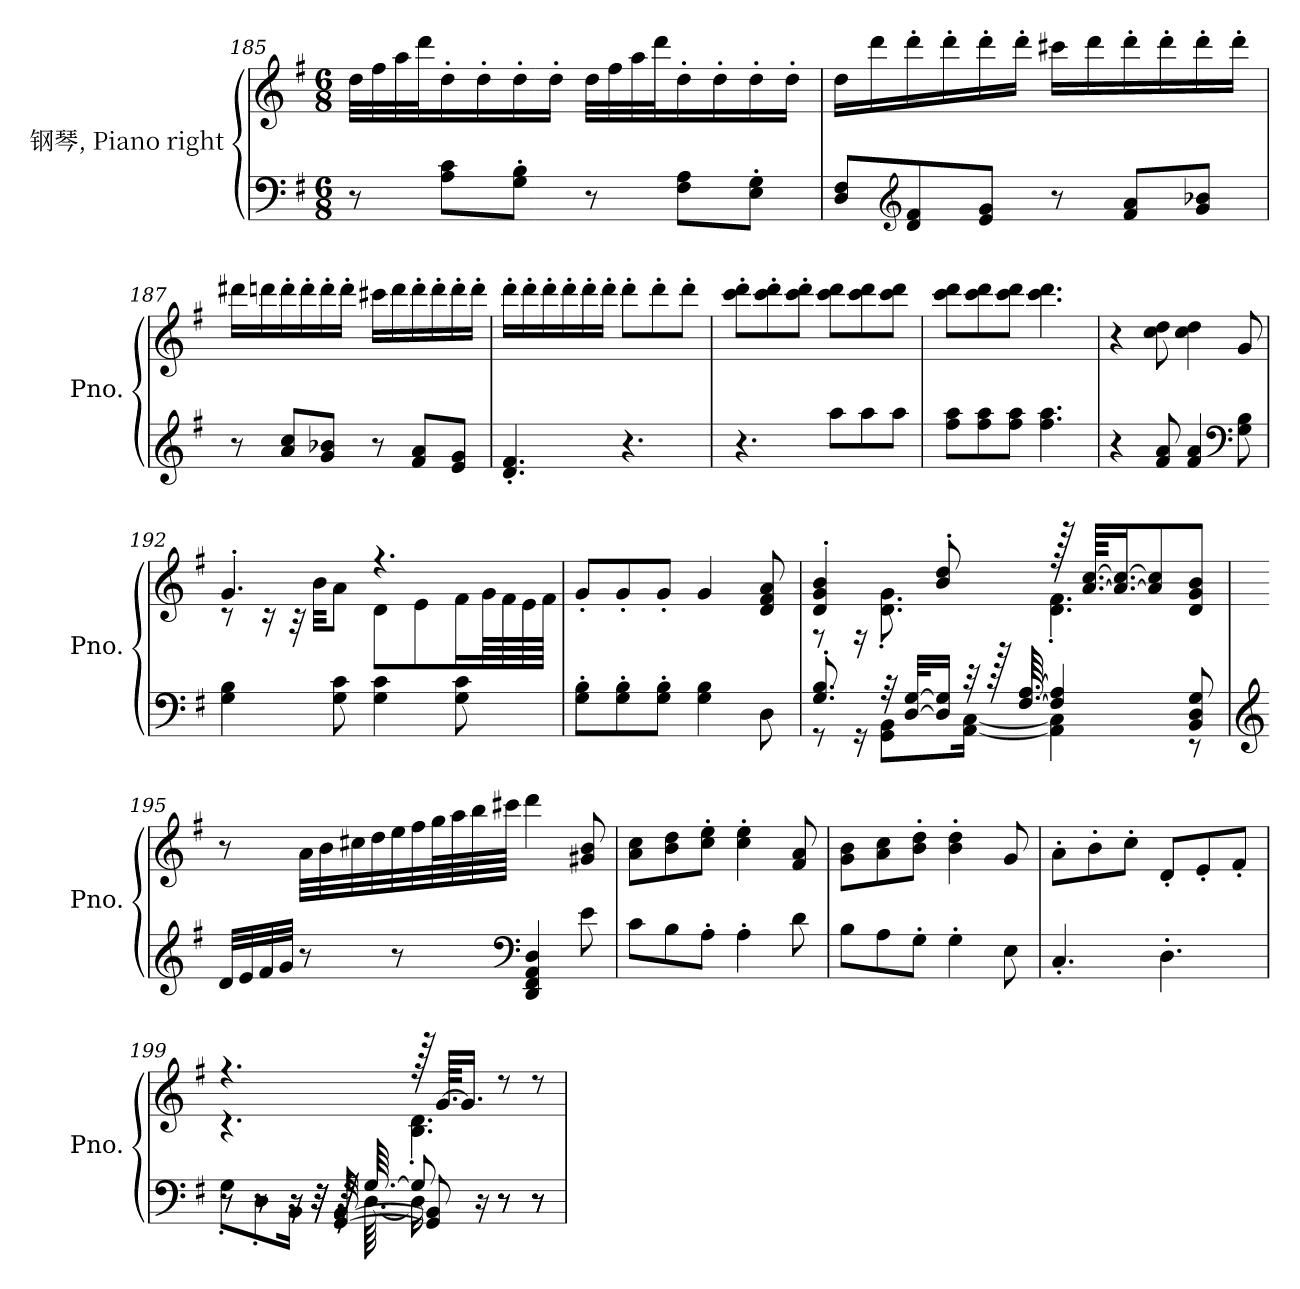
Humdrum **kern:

**kern	**kern
*part1	*part1
*staff2	*staff1
*I"钢琴, Piano right	*
*I'Pno.	*
*clefF4	*clefG2
*k[f#]	*k[f#]
*M6/8	*M6/8
*MM92	*MM92
=185	=185
8r	32dd\LLL
.	32ff#\
.	32aa\
.	32ddd\J
8A\ 8c\L	16dd'\
.	16dd'\
8G\' 8B\'J	16dd'\
.	16dd'\JJ
*	*MM94
8r	32dd\LLL
.	32ff#\
.	32aa\
.	32ddd\J
*	*MM97
8F#\ 8A\L	16dd'\
.	16dd'\
8E\' 8G\'J	16dd'\
.	16dd'\JJ
!!LO:LB:g=z
=186	=186
8D/ 8F#/L	16dd\LL
.	16ddd\
*clefG2	*
8d/ 8f#/	16ddd'\
.	16ddd'\
8e/ 8g/J	16ddd'\
.	16ddd'\JJ
8r	16ccc#X\LL
.	16ddd\
8f#/ 8a/L	16ddd'\
.	16ddd'\
8g/ 8b-X/J	16ddd'\
.	16ddd'\JJ
=187	=187
8r	16ddd#X\LL
.	16dddn\
*	*MM98
8a/ 8cc/L	16ddd'\
.	16ddd'\
8g/ 8b-X/J	16ddd'\
.	16ddd'\JJ
*	*MM97
8r	16ccc#X\LL
.	16ddd\
8f#/ 8a/L	16ddd'\
.	16ddd'\
8e/ 8g/J	16ddd'\
.	16ddd'\JJ
!!LO:LB:g=z
=188	=188
*	*MM96
4.d/' 4.f#/'	16ddd'\LL
.	16ddd'\
.	16ddd'\
.	16ddd'\
.	16ddd'\
.	16ddd'\JJ
*	*MM92
4.r	8ddd'\L
.	8ddd'\
.	8ddd'\J
=189	=189
*	*MM89
4.r	8ccc\' 8ddd\'L
.	8ccc\' 8ddd\'
.	8ccc\' 8ddd\'J
*	*MM85
8aa\L	8ccc\ 8ddd\L
8aa\	8ccc\ 8ddd\
8aa\J	8ccc\ 8ddd\J
=190	=190
*	*MM81
8ff#\ 8aa\L	8ccc\ 8ddd\L
8ff#\ 8aa\	8ccc\ 8ddd\
*	*MM62
8ff#\ 8aa\J	8ccc\ 8ddd\J
4.ff#\ 4.aa\	4.ccc\ 4.ddd\
=191	=191
*	*MM54
4r	4r
*	*MM59
8f#/ 8a/	8cc\ 8dd\
4f#/ 4a/	4cc\ 4dd\
*clefF4	*
*	*MM86
8G\ 8B\	8g/
!!LO:LB:g=z
=192	=192
*	*MM94
*	*^
4G\ 4B\	4.g'/	8r
.	.	16r
.	.	32r
.	.	32b\KKL
*	*MM93	*
8G\ 8c\	.	8a\J
*	*MM96	*
4G\ 4c\	4.r	8d\L
*	*MM90	*
.	.	8e\
8G\ 8c\	.	16f#\L
.	.	64g\LL
.	.	64f#\
.	.	64e\
.	.	64f#\JJJJ
*	*v	*v
=193	=193
*	*MM95
8G\' 8B\'L	8g'/L
8G\' 8B\'	8g'/
8G\' 8B\'J	8g'/J
4G\ 4B\	4g/
*	*MM96
8D\	8d/ 8f#/ 8a/
=194	=194
*^	*^
8.G/' 8.B/'	8r	4d/' 4g/' 4b/'	8r
*	*	*MM91	*
.	16r	.	16r
32r	8GG\ 8BB\L	.	8.d\' 8.g\'
[32D/ [32G/KLL	.	.	.
*	*	*MM84	*
16D/] 16G/]JJ	.	8b/' 8dd/'	.
32r	[16AA\ [16C\Jk	.	.
128r	.	.	.
[64.F#/ [64.A/	.	.	.
*	*	*MM99	*
4F#/] 4A/]	4AA\] 4C\]	128r	4.d\' 4.f#\'
.	.	[64.a/ [64.cc/KKLL	.
.	.	16.a/_ 16.cc/_J	.
.	.	8a/] 8cc/]	.
*	*	*MM96	*
8BB/ 8D/ 8G/	8r	8d/ 8g/ 8b/J	.
*v	*v	*	*
*	*v	*v
!!LO:LB:g=z
=195	=195
*clefG2	*
32d/LLL	8r
32e/	.
32f#/	.
32g/JJJ	.
8r	32a\LLL
.	32b\
.	32cc#X\
.	32dd\
*	*MM89
8r	32ee\
*	*MM86
.	32ff#\
*	*MM83
.	64gg\L
.	64aa\
*	*MM80
.	64bb\
.	64ccc#X\JJJJ
*clefF4	*
*	*MM63
4DD/ 4FF#/ 4AA/ 4D/	4ddd\
*	*MM87
8e\	8g#X/ 8b/
=196	=196
*	*MM88
8c\L	8a\ 8cc\L
*	*MM94
8B\	8b\ 8dd\
*	*MM85
8A'\J	8cc\' 8ee\'J
*	*MM83
4A'\	4cc\' 4ee\'
*	*MM86
8d\	8f#/ 8a/
=197	=197
*	*MM89
8B\L	8g\ 8b\L
*	*MM94
8A\	8a\ 8cc\
*	*MM84
8G'\J	8b\' 8dd\'J
*	*MM83
4G'\	4b\' 4dd\'
*	*MM90
8E\	8g/
=198	=198
4.C'/	8a'\L
.	8b'\
*	*MM95
.	8cc'\J
*	*MM93
4.D'\	8d'/L
.	8e'/
.	8f#'/J
!!LO:LB:g=z
=199	=199
*	*MM84
*^	*^
*	*^	*	*
8r	8G'\L	8r	4.r	4.r
8r	8D'\	8r	.	.
16r	16BB\Jk	16r	.	.
32r	32r	32r	.	.
128r	128r	[32GG/ [32BB/	.	.
[64.G/	[64.D\	.	.	.
*	*	*	*MM79	*
8G/]	16D\]	8GG/] 8BB/]	128r	4.B\' 4.d\'
.	.	.	[64.g/KKLL	.
.	.	.	16.g/JJ]	.
.	16r	.	.	.
8r	8r	8r	8r	.
8r	8r	8r	8r	.
*v	*v	*v	*	*
*	*v	*v
=	=
*-	*-
